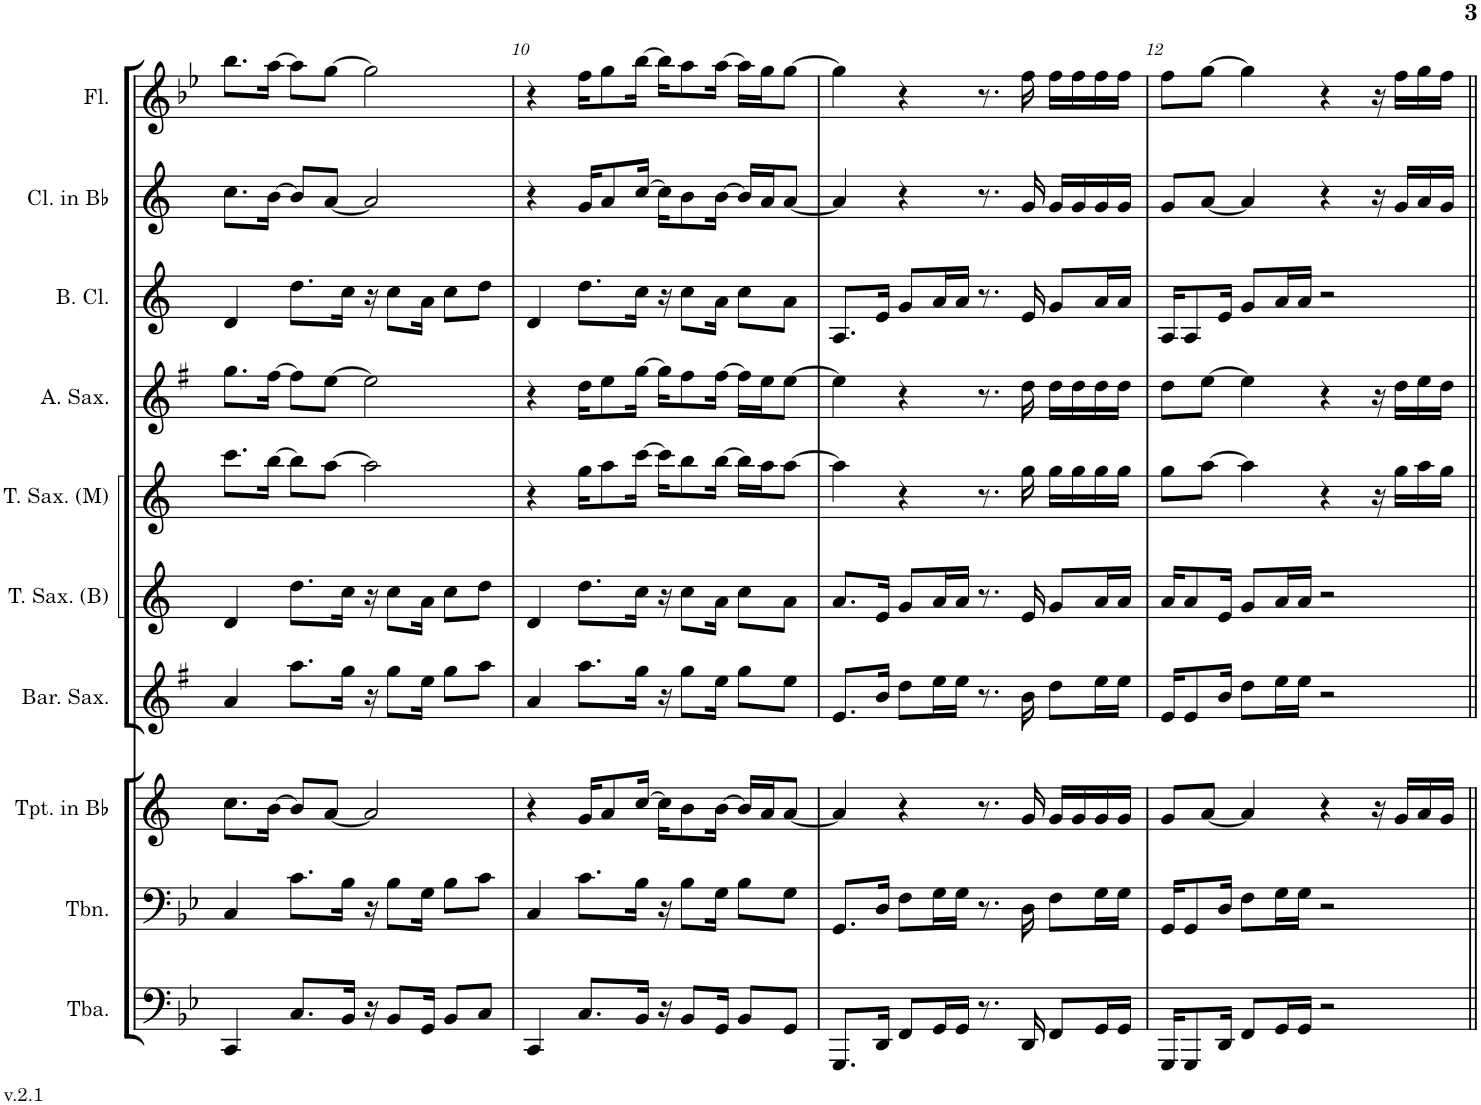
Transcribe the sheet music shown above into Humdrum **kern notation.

**kern	**kern	**kern	**kern	**kern	**kern	**kern	**kern	**kern	**kern
*part10	*part9	*part8	*part7	*part6	*part5	*part4	*part3	*part2	*part1
*staff10	*staff9	*staff8	*staff7	*staff6	*staff5	*staff4	*staff3	*staff2	*staff1
*I"Tuba	*I"Trombone	*I"Trumpet in Bb	*I"Baritone Saxophone	*I"Tenor Saxophone (Bass)	*I"Tenor Saxophone (Melody)	*I"Alto Saxophone	*I"Bass Clarinet	*I"Clarinet in Bb	*I"Flute
*I'Tba.	*I'Tbn.	*I'Tpt. in Bb	*I'Bar. Sax.	*I'T. Sax. (B)	*I'T. Sax. (M)	*I'A. Sax.	*I'B. Cl.	*I'Cl. in Bb	*I'Fl.
!!LO:PB:g=z
*clefF4	*clefF4	*clefG2	*clefG2	*clefG2	*clefG2	*clefG2	*clefG2	*clefG2	*clefG2
*	*	*Trd1c2	*Trd12c21	*Trd8c14	*Trd8c14	*Trd5c9	*Trd8c14	*Trd1c2	*
*k[b-e-]	*k[b-e-]	*k[]	*k[f#]	*k[]	*k[]	*k[f#]	*k[]	*k[]	*k[b-e-]
*M4/4	*M4/4	*M4/4	*M4/4	*M4/4	*M4/4	*M4/4	*M4/4	*M4/4	*M4/4
=9	=9	=9	=9	=9	=9	=9	=9	=9	=9
4CC/	4C/	8.cc\L	4a/	4d/	8.ccc\L	8.gg\L	4d/	8.cc\L	8.bb-\L
.	.	[16b\Jk	.	.	[16bb\Jk	[16ff#\Jk	.	[16b\Jk	[16aa\Jk
8.C/L	8.c\L	8b/L]	8.aa\L	8.dd\L	8bb\L]	8ff#\L]	8.dd\L	8b/L]	8aa\L]
.	.	[8a/J	.	.	[8aa\J	[8ee\J	.	[8a/J	[8gg\J
16BB-/Jk	16B-\Jk	.	16gg\Jk	16cc\Jk	.	.	16cc\Jk	.	.
16r	16r	2a/]	16r	16r	2aa\]	2ee\]	16r	2a/]	2gg\]
8BB-/L	8B-\L	.	8gg\L	8cc\L	.	.	8cc\L	.	.
16GG/Jk	16G\Jk	.	16ee\Jk	16a\Jk	.	.	16a\Jk	.	.
8BB-/L	8B-\L	.	8gg\L	8cc\L	.	.	8cc\L	.	.
8C/J	8c\J	.	8aa\J	8dd\J	.	.	8dd\J	.	.
=10	=10	=10	=10	=10	=10	=10	=10	=10	=10
4CC/	4C/	4r	4a/	4d/	4r	4r	4d/	4r	4r
8.C/L	8.c\L	16g/KL	8.aa\L	8.dd\L	16gg\KL	16dd\KL	8.dd\L	16g/KL	16ff\KL
.	.	8a/	.	.	8aa\	8ee\	.	8a/	8gg\
16BB-/Jk	16B-\Jk	[16cc/Jk	16gg\Jk	16cc\Jk	[16ccc\Jk	[16gg\Jk	16cc\Jk	[16cc/Jk	[16bb-\Jk
16r	16r	16cc\KL]	16r	16r	16ccc\KL]	16gg\KL]	16r	16cc\KL]	16bb-\KL]
8BB-/L	8B-\L	8b\	8gg\L	8cc\L	8bb\	8ff#\	8cc\L	8b\	8aa\
16GG/Jk	16G\Jk	[16b\Jk	16ee\Jk	16a\Jk	[16bb\Jk	[16ff#\Jk	16a\Jk	[16b\Jk	[16aa\Jk
8BB-/L	8B-\L	16b/LL]	8gg\L	8cc\L	16bb\LL]	16ff#\LL]	8cc\L	16b/LL]	16aa\LL]
.	.	16a/J	.	.	16aa\J	16ee\J	.	16a/J	16gg\J
8GG/J	8G\J	[8a/J	8ee\J	8a\J	[8aa\J	[8ee\J	8a\J	[8a/J	[8gg\J
=11	=11	=11	=11	=11	=11	=11	=11	=11	=11
8.GGG/L	8.GG/L	4a/]	8.e/L	8.a/L	4aa\]	4ee\]	8.A/L	4a/]	4gg\]
16DD/Jk	16D/Jk	.	16b/Jk	16e/Jk	.	.	16e/Jk	.	.
8FF/L	8F\L	4r	8dd\L	8g/L	4r	4r	8g/L	4r	4r
16GG/L	16G\L	.	16ee\L	16a/L	.	.	16a/L	.	.
16GG/JJ	16G\JJ	.	16ee\JJ	16a/JJ	.	.	16a/JJ	.	.
8.r	8.r	8.r	8.r	8.r	8.r	8.r	8.r	8.r	8.r
16DD/	16D\	16g/	16b\	16e/	16gg\	16dd\	16e/	16g/	16ff\
8FF/L	8F\L	16g/LL	8dd\L	8g/L	16gg\LL	16dd\LL	8g/L	16g/LL	16ff\LL
.	.	16g/	.	.	16gg\	16dd\	.	16g/	16ff\
16GG/L	16G\L	16g/	16ee\L	16a/L	16gg\	16dd\	16a/L	16g/	16ff\
16GG/JJ	16G\JJ	16g/JJ	16ee\JJ	16a/JJ	16gg\JJ	16dd\JJ	16a/JJ	16g/JJ	16ff\JJ
=12	=12	=12	=12	=12	=12	=12	=12	=12	=12
16GGG/KL	16GG/KL	8g/L	16e/KL	16a/KL	8gg\L	8dd\L	16A/KL	8g/L	8ff\L
8GGG/	8GG/	.	8e/	8a/	.	.	8A/	.	.
.	.	[8a/J	.	.	[8aa\J	[8ee\J	.	[8a/J	[8gg\J
16DD/Jk	16D/Jk	.	16b/Jk	16e/Jk	.	.	16e/Jk	.	.
8FF/L	8F\L	4a/]	8dd\L	8g/L	4aa\]	4ee\]	8g/L	4a/]	4gg\]
16GG/L	16G\L	.	16ee\L	16a/L	.	.	16a/L	.	.
16GG/JJ	16G\JJ	.	16ee\JJ	16a/JJ	.	.	16a/JJ	.	.
2r	2r	4r	2r	2r	4r	4r	2r	4r	4r
.	.	16r	.	.	16r	16r	.	16r	16r
.	.	16g/LL	.	.	16gg\LL	16dd\LL	.	16g/LL	16ff\LL
.	.	16a/	.	.	16aa\	16ee\	.	16a/	16gg\
.	.	16g/JJ	.	.	16gg\JJ	16dd\JJ	.	16g/JJ	16ff\JJ
=||	=||	=||	=||	=||	=||	=||	=||	=||	=||
*-	*-	*-	*-	*-	*-	*-	*-	*-	*-
